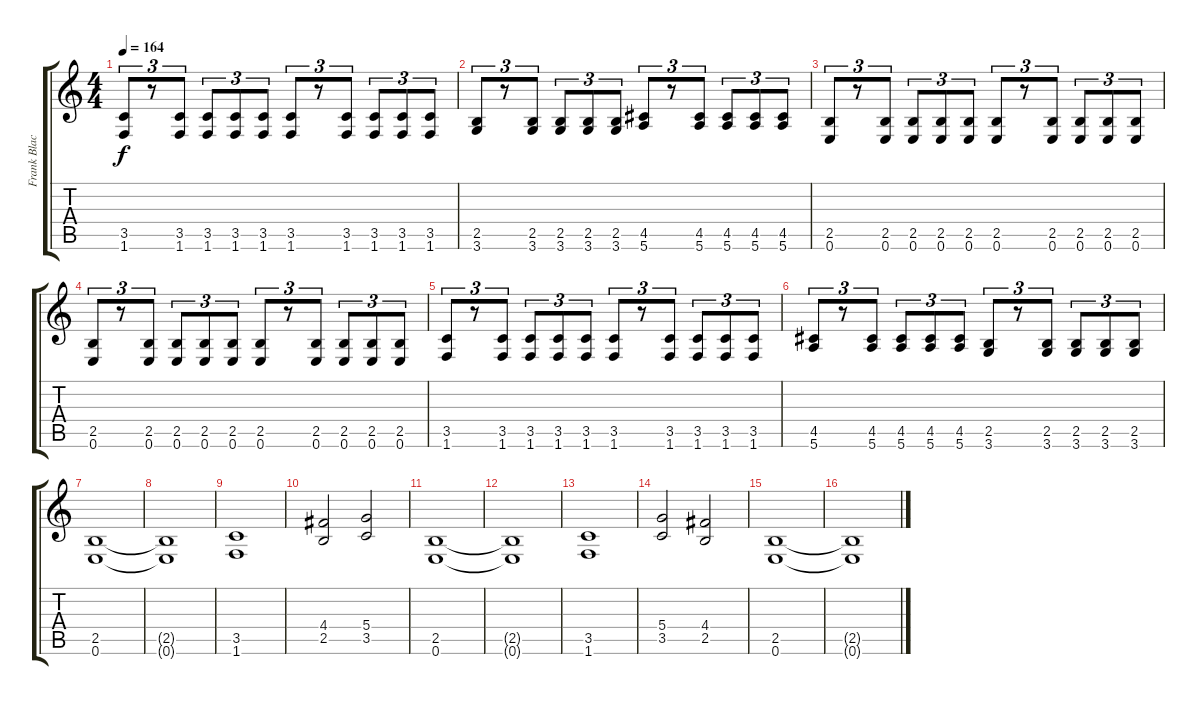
\track ("Frank Blackfire" "Frank Blac") {instrument distortionguitar}
\staff {score tabs}
\tuning (E4 B3 G3 D3 A2 E2) {hide}
\ts (4 4)
\tempo 164
\clef g2
\ks c
(3.5 1.6).8{tu (3 2) dy f} r.8{tu (3 2)} (3.5 1.6).8{tu (3 2)} (3.5 1.6).8{tu (3 2)} (3.5 1.6).8{tu (3 2)} (3.5 1.6).8{tu (3 2)} (3.5 1.6).8{tu (3 2)} r.8{tu (3 2)} (3.5 1.6).8{tu (3 2)} (3.5 1.6).8{tu (3 2)} (3.5 1.6).8{tu (3 2)} (3.5 1.6).8{tu (3 2)} |
(2.5 3.6).8{tu (3 2)} r.8{tu (3 2)} (2.5 3.6).8{tu (3 2)} (2.5 3.6).8{tu (3 2)} (2.5 3.6).8{tu (3 2)} (2.5 3.6).8{tu (3 2)} (4.5 5.6).8{tu (3 2)} r.8{tu (3 2)} (4.5 5.6).8{tu (3 2)} (4.5 5.6).8{tu (3 2)} (4.5 5.6).8{tu (3 2)} (4.5 5.6).8{tu (3 2)} |
(2.5 0.6).8{tu (3 2)} r.8{tu (3 2)} (2.5 0.6).8{tu (3 2)} (2.5 0.6).8{tu (3 2)} (2.5 0.6).8{tu (3 2)} (2.5 0.6).8{tu (3 2)} (2.5 0.6).8{tu (3 2)} r.8{tu (3 2)} (2.5 0.6).8{tu (3 2)} (2.5 0.6).8{tu (3 2)} (2.5 0.6).8{tu (3 2)} (2.5 0.6).8{tu (3 2)} |
(2.5 0.6).8{tu (3 2)} r.8{tu (3 2)} (2.5 0.6).8{tu (3 2)} (2.5 0.6).8{tu (3 2)} (2.5 0.6).8{tu (3 2)} (2.5 0.6).8{tu (3 2)} (2.5 0.6).8{tu (3 2)} r.8{tu (3 2)} (2.5 0.6).8{tu (3 2)} (2.5 0.6).8{tu (3 2)} (2.5 0.6).8{tu (3 2)} (2.5 0.6).8{tu (3 2)} |
(3.5 1.6).8{tu (3 2)} r.8{tu (3 2)} (3.5 1.6).8{tu (3 2)} (3.5 1.6).8{tu (3 2)} (3.5 1.6).8{tu (3 2)} (3.5 1.6).8{tu (3 2)} (3.5 1.6).8{tu (3 2)} r.8{tu (3 2)} (3.5 1.6).8{tu (3 2)} (3.5 1.6).8{tu (3 2)} (3.5 1.6).8{tu (3 2)} (3.5 1.6).8{tu (3 2)} |
(4.5 5.6).8{tu (3 2)} r.8{tu (3 2)} (4.5 5.6).8{tu (3 2)} (4.5 5.6).8{tu (3 2)} (4.5 5.6).8{tu (3 2)} (4.5 5.6).8{tu (3 2)} (2.5 3.6).8{tu (3 2)} r.8{tu (3 2)} (2.5 3.6).8{tu (3 2)} (2.5 3.6).8{tu (3 2)} (2.5 3.6).8{tu (3 2)} (2.5 3.6).8{tu (3 2)} |
(2.5 0.6).1 |
(2.5{t} 0.6{t}).1 |
(3.5 1.6).1 |
(4.4 2.5).2 (5.4 3.5).2 |
(2.5 0.6).1 |
(2.5{t} 0.6{t}).1 |
(3.5 1.6).1 |
(5.4 3.5).2 (4.4 2.5).2 |
(2.5 0.6).1 |
(2.5{t} 0.6{t}).1
